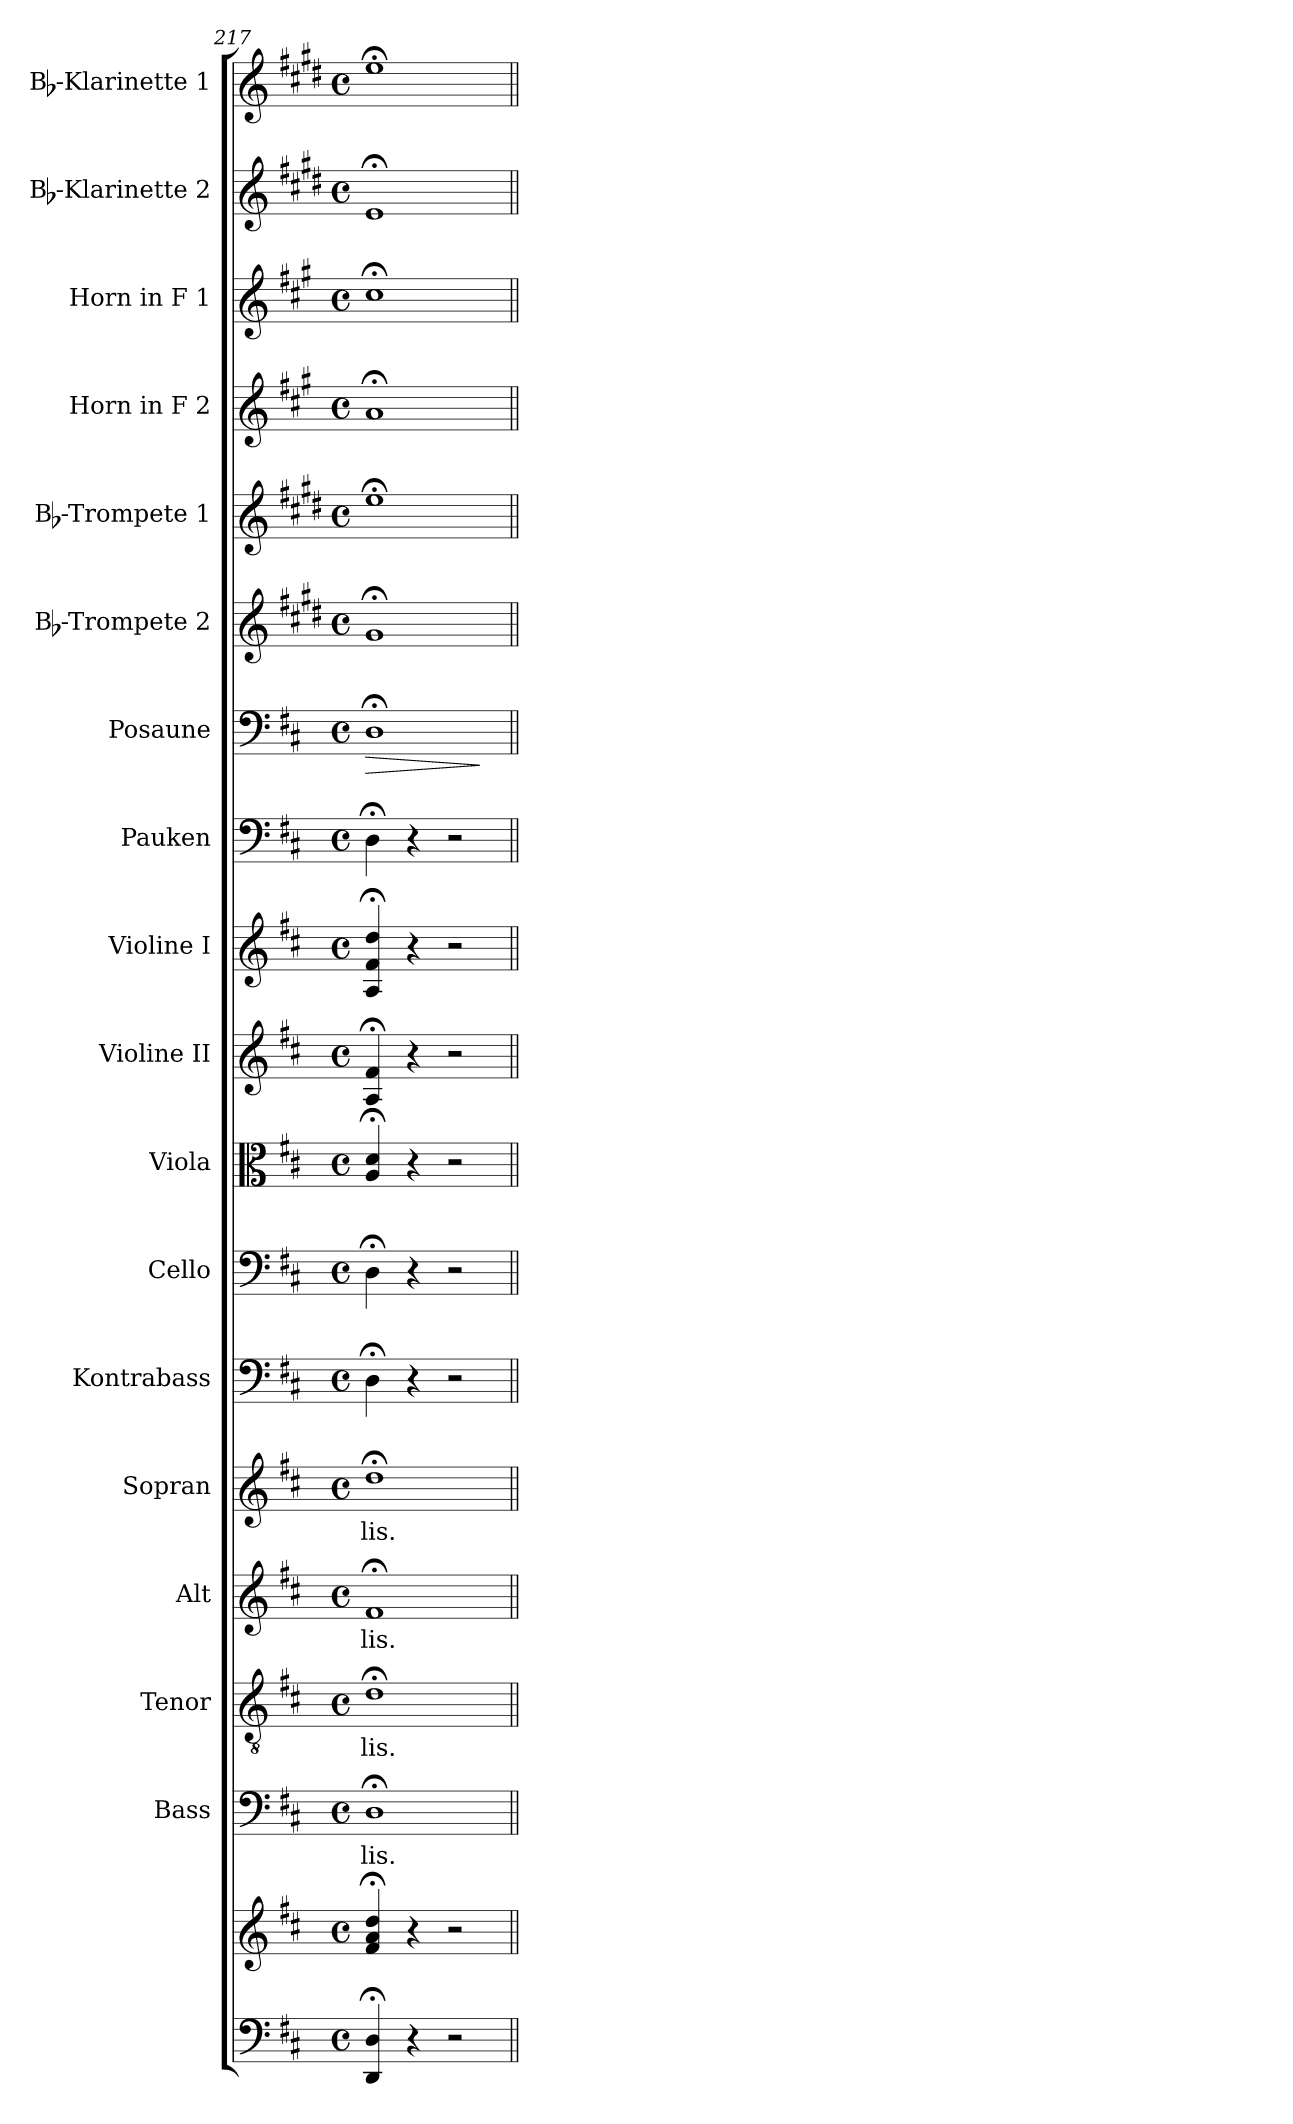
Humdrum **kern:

**kern	**kern	**kern	**text	**kern	**text	**kern	**text	**kern	**text	**kern	**kern	**kern	**kern	**kern	**kern	**kern	**dynam	**kern	**kern	**kern	**kern	**kern	**kern
*part18	*part18	*part17	*part17	*part16	*part16	*part15	*part15	*part14	*part14	*part13	*part12	*part11	*part10	*part9	*part8	*part7	*part7	*part6	*part5	*part4	*part3	*part2	*part1
*staff19	*staff18	*staff17	*staff17	*staff16	*staff16	*staff15	*staff15	*staff14	*staff14	*staff13	*staff12	*staff11	*staff10	*staff9	*staff8	*staff7	*staff7	*staff6	*staff5	*staff4	*staff3	*staff2	*staff1
*	*	*I"Bass	*	*I"Tenor	*	*I"Alt	*	*I"Sopran	*	*I"Kontrabass	*I"Cello	*I"Viola	*I"Violine II	*I"Violine I	*I"Pauken	*I"Posaune	*	*I"Bb-Trompete 2	*I"Bb-Trompete 1	*I"Horn in F 2	*I"Horn in F 1	*I"Bb-Klarinette 2	*I"Bb-Klarinette 1
*	*	*I'B.	*	*I'T.	*	*I'A.	*	*I'S.	*	*I'Kb.	*	*I'Vla.	*I'Vl. II	*I'Vl. I	*I'Pk.	*I'Pos.	*	*I'Bb Trp. 2	*I'Bb Trp. 1	*	*	*I'Bb Kl. 2	*I'Bb Kl. 1
*clefF4	*clefG2	*clefF4	*	*clefGv2	*	*clefG2	*	*clefG2	*	*clefF4	*clefF4	*clefC3	*clefG2	*clefG2	*clefF4	*clefF4	*	*clefG2	*clefG2	*clefG2	*clefG2	*clefG2	*clefG2
*	*	*	*	*	*	*	*	*	*	*ITrd7c12	*	*	*	*	*	*	*	*ITrd1c2	*ITrd1c2	*ITrd4c7	*ITrd4c7	*ITrd1c2	*ITrd1c2
*k[f#c#]	*k[f#c#]	*k[f#c#]	*	*k[f#c#]	*	*k[f#c#]	*	*k[f#c#]	*	*k[f#c#]	*k[f#c#]	*k[f#c#]	*k[f#c#]	*k[f#c#]	*k[f#c#]	*k[f#c#]	*	*k[f#c#]	*k[f#c#]	*k[f#c#]	*k[f#c#]	*k[f#c#]	*k[f#c#]
*D:	*D:	*D:	*	*D:	*	*D:	*	*D:	*	*D:	*D:	*D:	*D:	*D:	*D:	*D:	*	*D:	*D:	*D:	*D:	*D:	*D:
*M4/4	*M4/4	*M4/4	*	*M4/4	*	*M4/4	*	*M4/4	*	*M4/4	*M4/4	*M4/4	*M4/4	*M4/4	*M4/4	*M4/4	*	*M4/4	*M4/4	*M4/4	*M4/4	*M4/4	*M4/4
*met(c)	*met(c)	*met(c)	*	*met(c)	*	*met(c)	*	*met(c)	*	*met(c)	*met(c)	*met(c)	*met(c)	*met(c)	*met(c)	*met(c)	*	*met(c)	*met(c)	*met(c)	*met(c)	*met(c)	*met(c)
=217	=217	=217	=217	=217	=217	=217	=217	=217	=217	=217	=217	=217	=217	=217	=217	=217	=217	=217	=217	=217	=217	=217	=217
!	!	!	!LO:LY:b	!	!LO:LY:b	!	!LO:LY:b	!	!LO:LY:b	!	!	!	!	!	!	!	!LO:HP:b	!	!	!	!	!	!
4DD/; 4D/;	4f#/;< 4a/;< 4dd/;<	1D;<	-lis.	1d;<	-lis.	1f#;<	-lis.	1dd;<	-lis.	4DD;<\	4D;<\	4A/;< 4d/;<	4A/;< 4f#/;<	4A/;< 4f#/;< 4dd/;<	4D;<\	1D;<	>	1f#;<	1dd;<	1d;<	1f#;<	1d;<	1dd;<
4r	4r	.	.	.	.	.	.	.	.	4r	4r	4r	4r	4r	4r	.	.	.	.	.	.	.	.
2r	2r	.	.	.	.	.	.	.	.	2r	2r	2r	2r	2r	2r	.	.	.	.	.	.	.	.
.	.	.	.	.	.	.	.	.	.	.	.	.	.	.	.	.	]	.	.	.	.	.	.
=||	=||	=||	=||	=||	=||	=||	=||	=||	=||	=||	=||	=||	=||	=||	=||	=||	=||	=||	=||	=||	=||	=||	=||
*-	*-	*-	*-	*-	*-	*-	*-	*-	*-	*-	*-	*-	*-	*-	*-	*-	*-	*-	*-	*-	*-	*-	*-
